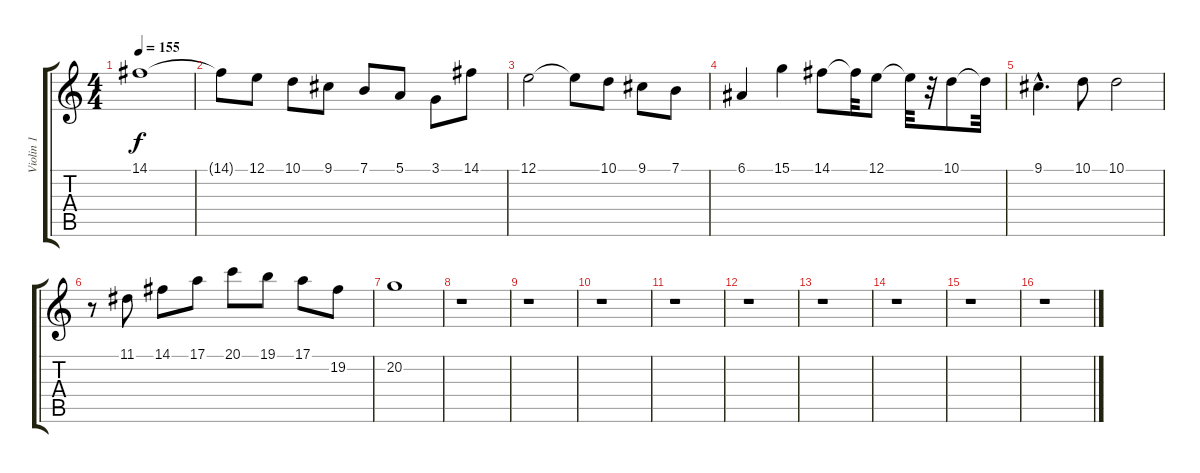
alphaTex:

\track ("Violin 1" "Violin 1") {instrument violin}
\staff {score tabs}
\tuning (E4 B3 G3 D3 A2 E2) {hide}
\ts (4 4)
\tempo 155
\clef g2
\ks c
14.1.1{dy f} |
14.1{t}.8 12.1.8 10.1.8 9.1.8 7.1.8 5.1.8 3.1.8 14.1.8 |
12.1.2 12.1{t}.8 10.1.8 9.1.8 7.1.8 |
6.1.4 15.1.4 14.1.8 14.1{t}.32 12.1.8 12.1{t}.32 r.32 10.1.8 10.1{t}.32 |
9.1{hac}.4{d} 10.1.8 10.1.2 |
r.8 11.1.8 14.1.8 17.1.8 20.1.8 19.1.8 17.1.8 19.2.8 |
20.2.1 |
r.1 |
r.1 |
r.1 |
r.1 |
r.1 |
r.1 |
r.1 |
r.1 |
r.1
